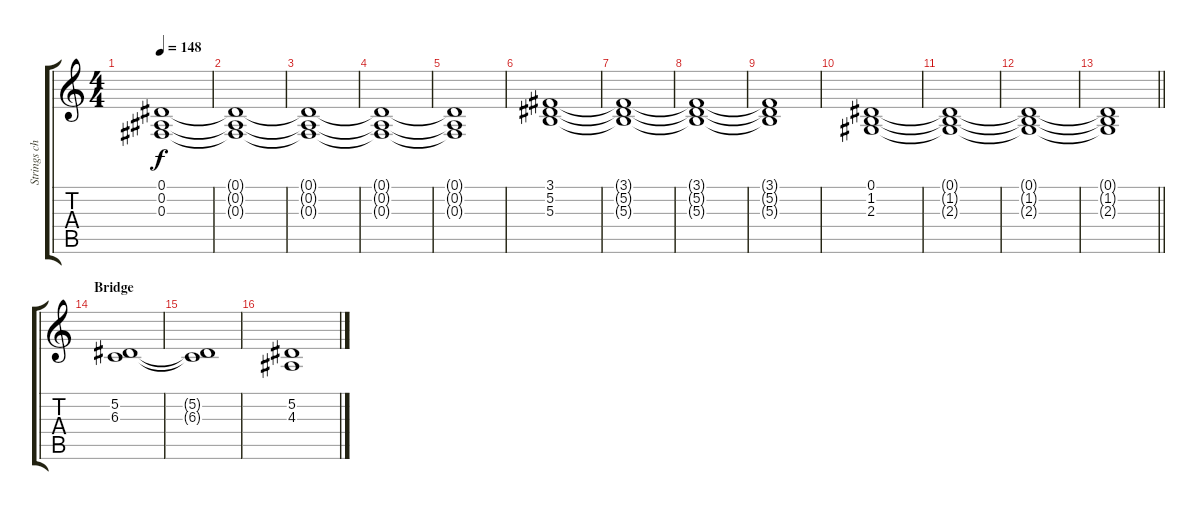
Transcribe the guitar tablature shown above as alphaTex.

\track ("Strings chords" "Strings ch") {instrument stringensemble1}
\staff {score tabs}
\tuning (Eb4 Bb3 Gb3 Db3 Ab2 Eb2) {hide}
\ts (4 4)
\tempo 148
\clef g2
\ks c
(0.1{t} 0.2{t} 0.3{t}).1{dy f} |
(0.1{t} 0.2{t} 0.3{t}).1 |
(0.1{t} 0.2{t} 0.3{t}).1 |
(0.1{t} 0.2{t} 0.3{t}).1 |
(0.1{t} 0.2{t} 0.3{t}).1 |
(3.1 5.2 5.3).1 |
(3.1{t} 5.2{t} 5.3{t}).1 |
(3.1{t} 5.2{t} 5.3{t}).1 |
(3.1{t} 5.2{t} 5.3{t}).1 |
(0.1 1.2 2.3).1 |
(0.1{t} 1.2{t} 2.3{t}).1 |
(0.1{t} 1.2{t} 2.3{t}).1 |
\barLineRight lightlight
(0.1{t} 1.2{t} 2.3{t}).1 |
\section ("" "Bridge")
(5.2 6.3).1 |
(5.2{t} 6.3{t}).1 |
(5.2 4.3).1
